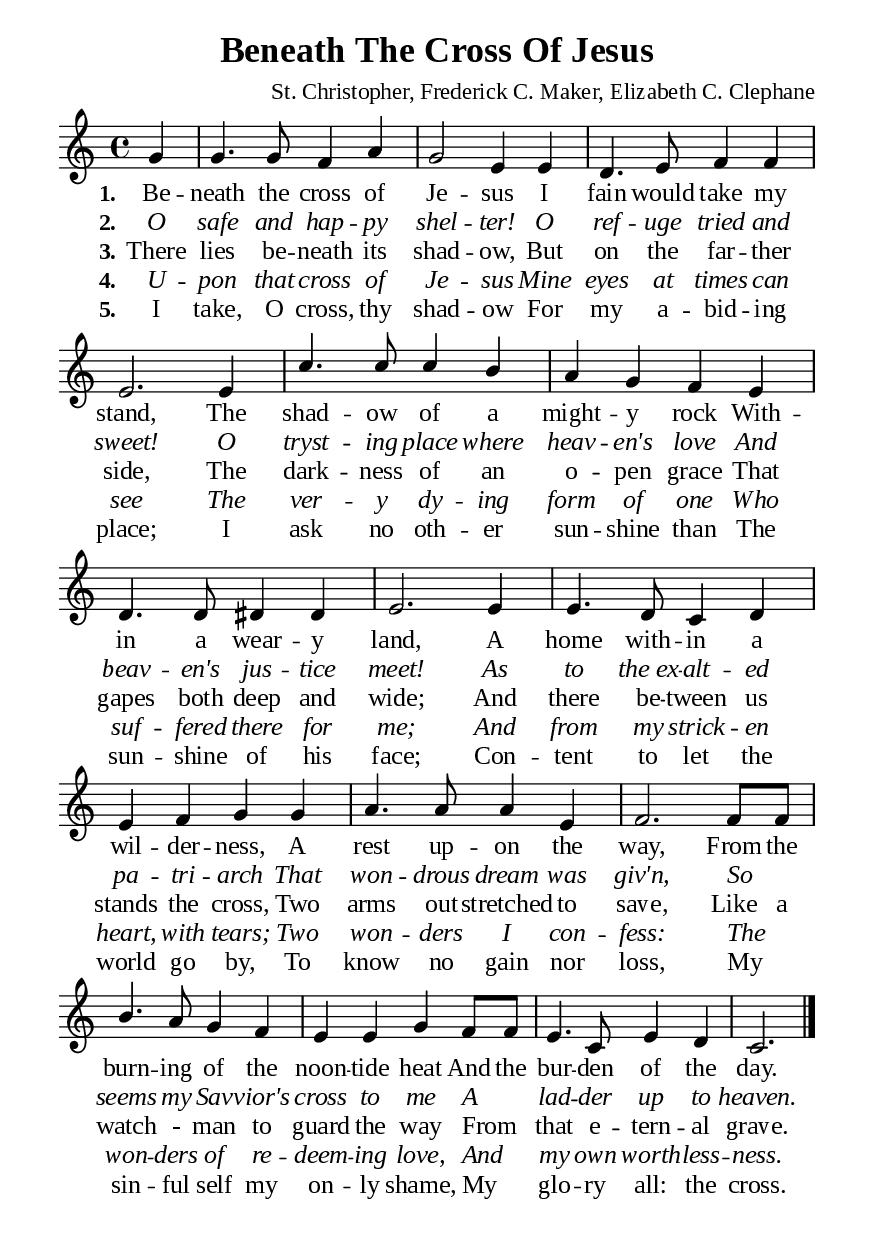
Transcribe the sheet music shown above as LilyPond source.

\version "2.18.2"

\header {
  title = "Beneath The Cross Of Jesus"
  composer = "St. Christopher, Frederick C. Maker, Elizabeth C. Clephane"
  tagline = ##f
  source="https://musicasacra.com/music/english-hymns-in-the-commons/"
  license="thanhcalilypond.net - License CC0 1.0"
}

global= {
  \key c \major
  \time 4/4
  \override Score.BarNumber.break-visibility = ##(#f #f #f)
}

\paper {
  #(set-paper-size "a5")
  top-margin = 5\mm
  bottom-margin = 5\mm
  left-margin = 10\mm
  right-margin = 10\mm
  indent = #0
  #(define fonts
	 (make-pango-font-tree "Liberation Serif"
	 		       "Liberation Serif"
			       "Liberation Serif"
			       (/ 20 20)))
             
  page-count = #1
}

printItalic = \with {
  \override LyricText.font-shape = #'italic
}

% Verse music
musicVerseSoprano = \relative c'' {
  \partial 4 g4 |
  g4. g8 f4 a |
  g2 e4 e |
  d4. e8 f4 f |
  e2. e4 |
  c'4. c8 c4 b |
  a g f e |
  d4. d8 dis4 dis |
  e2. e4 |
  e4. d8 c4 d |
  e f g g |
  a4. a8 a4 e |
  f2. f8 f |
  b4. a8 g4 f |
  e e g f8 f8 |
  e4. c8 e4 d |
  c2. \bar "|."
}

% Verse lyrics
verseOne = \lyricmode {
  \set stanza = #"1."
  Be -- neath the cross of Je -- sus
  I fain would take my stand,
  The shad -- ow of a might -- y rock
  With -- in a wear -- y land,
  A home with -- in a wil -- der -- ness,
  A rest up -- on the way,
  From the burn -- ing of the noon -- tide heat
  And the bur -- den of the day.
}

verseTwo = \lyricmode {
  \set stanza = #"2."
  O safe and hap -- py shel -- ter!
  O ref -- uge tried and sweet!
  O tryst -- ing place where heav -- en's love
  And beav -- en's jus -- tice meet!
  As to the_ex -- alt -- ed pa -- tri -- arch
  That won -- drous dream was giv'n,
  So _ seems my Sav -- vior's cross to me
  A _ lad -- der up to heaven.
}

verseThree = \lyricmode {
  \set stanza = #"3."
  There lies be -- neath its shad -- ow,
  But on the far -- ther side,
  The dark -- ness of an o -- pen grace
  That gapes both deep and wide;
  And there be -- tween us stands the cross,
  Two arms out -- stretched to save,
  Like a watch - man to guard the way
  From _ that e -- tern -- al grave.
}

verseFour = \lyricmode {
  \set stanza = #"4."
  U -- pon that cross of Je -- sus
  Mine eyes at times can see
  The ver -- y dy -- ing form of one
  Who suf -- fered there for me;
  And from my strick -- en heart, with tears;
  Two won -- ders I con -- fess:
  The _ won -- ders of re -- deem -- ing love,
  And _ my own worth -- less -- ness.
}

verseFive = \lyricmode {
  \set stanza = #"5."
  I take, O cross, thy shad -- ow
  For my a -- bid -- ing place;
  I ask no oth -- er sun -- shine than
  The sun -- shine of his face;
  Con -- tent to let the world go by,
  To know no gain nor loss,
  My _ sin -- ful self my on -- ly shame,
  My _ glo -- ry all: the cross.
}

% Layout
\score {
    \new ChoirStaff <<
      \new Staff <<
        \clef "treble"
        \new Voice = "sopranos" { \global \stemUp \slurUp \musicVerseSoprano }
      >>
      \new Lyrics \lyricsto sopranos \verseOne
      \new Lyrics \printItalic \lyricsto sopranos \verseTwo
      \new Lyrics \lyricsto sopranos \verseThree
      \new Lyrics \printItalic \lyricsto sopranos \verseFour
      \new Lyrics \lyricsto sopranos \verseFive
    >>
}
